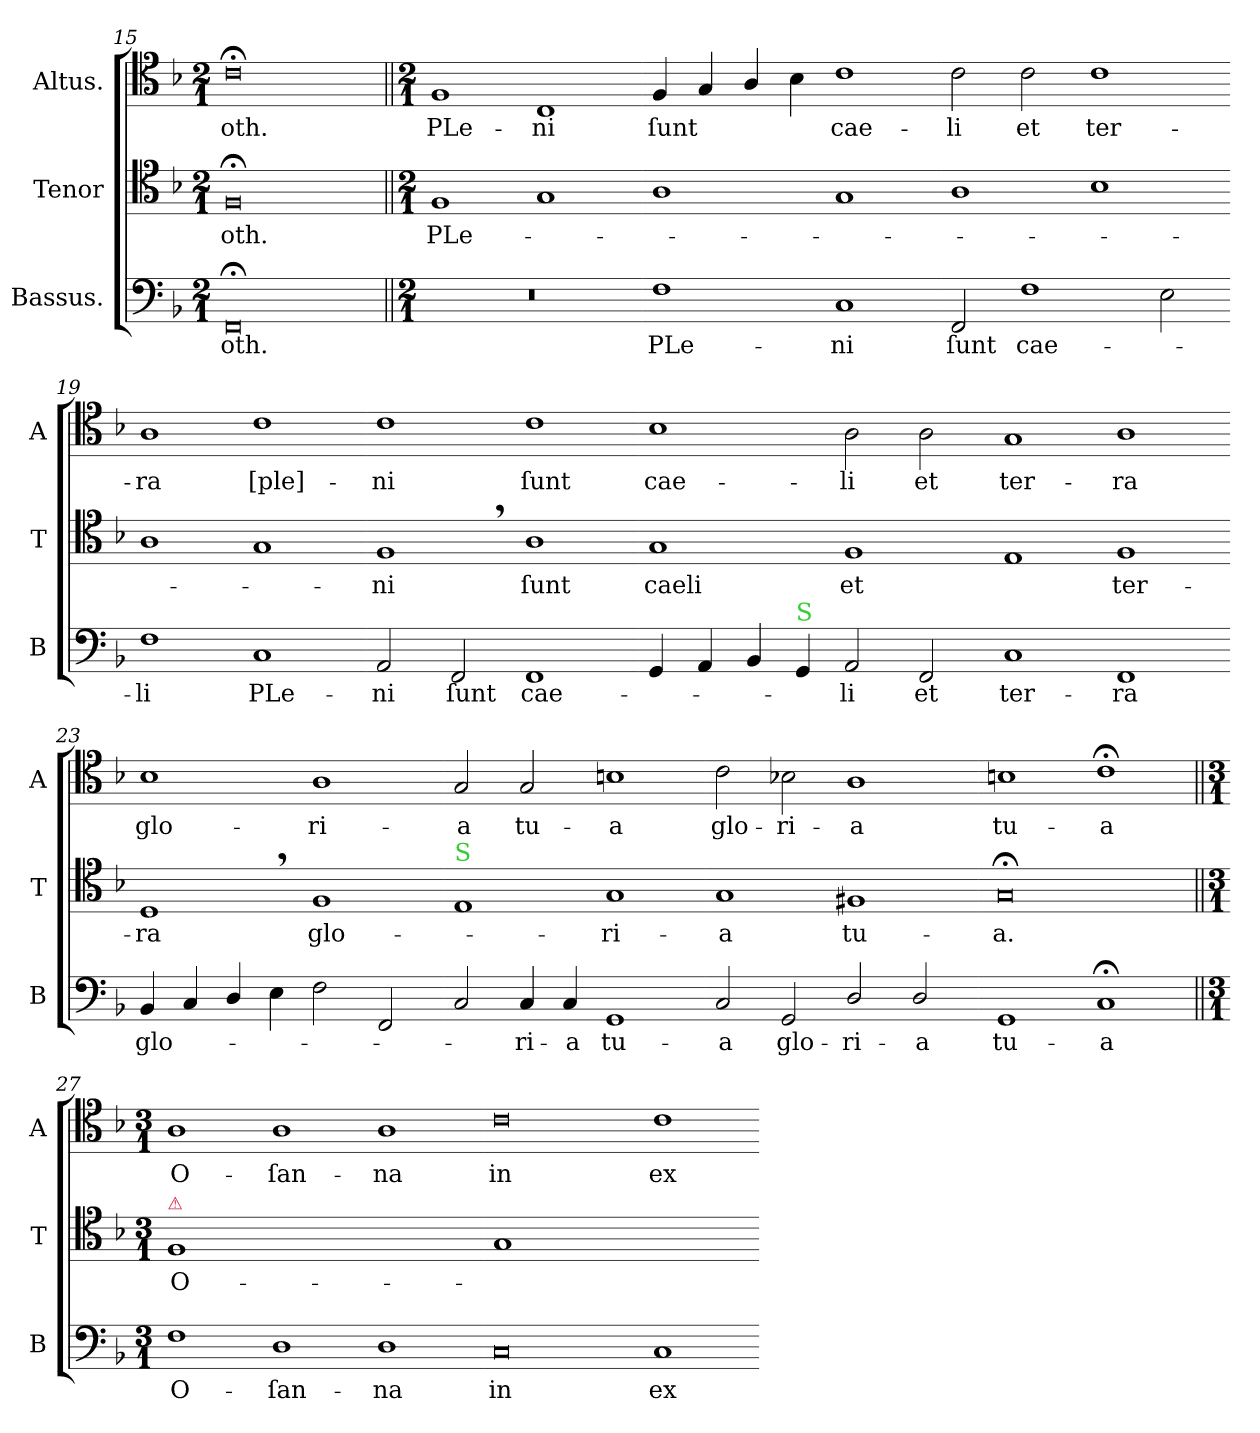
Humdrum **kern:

**kern	**text	**kern	**text	**kern	**text
*part3	*part3	*part2	*part2	*part1	*part1
*staff3	*staff3	*staff2	*staff2	*staff1	*staff1
*I"Bassus.	*	*I"Tenor	*	*I"Altus.	*
*I'B	*	*I'T	*	*I'A	*
*clefF4	*	*clefC4	*	*clefC4	*
*k[b-]	*	*k[b-]	*	*k[b-]	*
*M2/1	*	*M2/1	*	*M2/1	*
=15	=15	=15	=15	=15	=15
0FF;<	-oth.	0F;<	-oth.	0c;	-oth.
=16||	=16||	=16||	=16||	=16||	=16||
*M2/1	*	*M2/1	*	*M2/1	*
0r	.	1F	PLe-	1F	PLe-
.	.	1G	.	1C	-ni
=17-	=17-	=17-	=17-	=17-	=17-
1F	PLe-	1A	.	4F/	ſunt
.	.	.	.	4G/	.
.	.	.	.	4A/	.
.	.	.	.	4B-\	.
1C	-ni	1G	.	1c	cae-
=18-	=18-	=18-	=18-	=18-	=18-
2FF/	ſunt	1A	.	2c\	-li
1F	cae-	.	.	2c\	et
.	.	1B-	.	1c	ter-
2E\	.	.	.	.	.
=19-	=19-	=19-	=19-	=19-	=19-
1F	-li	1A	.	1A	-ra
!	!LO:LY:i	!	!	!	!
1C	PLe-	1G	.	1c	[ple]-
=20-	=20-	=20-	=20-	=20-	=20-
!	!LO:LY:i	!	!	!	!
2AA/	-ni	1F,<	-ni	1c	-ni
!	!LO:LY:i	!	!	!	!
2FF/	ſunt	.	.	.	.
!	!LO:LY:i	!	!	!	!
1FF	cae-	1A	ſunt	1c	ſunt
=21-	=21-	=21-	=21-	=21-	=21-
4GG/	.	1G	caeli	1B-	cae-
4AA/	.	.	.	.	.
4BB-/	.	.	.	.	.
!LO:TX:a:color=limegreen:t=S	!	!	!	!	!
4GG/	.	.	.	.	.
!	!LO:LY:i	!	!	!	!
2AA/	-li	1F	et	2A\	-li
2FF/	et	.	.	2A\	et
=22-	=22-	=22-	=22-	=22-	=22-
1C	ter-	1E	.	1G	ter-
1FF	-ra	1F	ter-	1A	-ra
=23-	=23-	=23-	=23-	=23-	=23-
4BB-/	glo-	1D,<	-ra	1B-	glo-
4C/	.	.	.	.	.
4D/	.	.	.	.	.
4E\	.	.	.	.	.
2F\	.	1F	glo-	1A	-ri-
2FF/	.	.	.	.	.
=24-	=24-	=24-	=24-	=24-	=24-
!	!	!LO:TX:a:color=limegreen:t=S	!	!	!
2C/	.	1E	.	2G/	-a
4C/	-ri-	.	.	2G/	tu-
4C/	-a	.	.	.	.
1GG	tu-	1G	-ri-	1Bn	-a
=25-	=25-	=25-	=25-	=25-	=25-
!	!	!	!	!	!LO:LY:i
2C/	-a	1G	-a	2c\	glo-
!	!LO:LY:i	!	!	!	!LO:LY:i
2GG/	glo-	.	.	2B-X\	-ri-
!	!LO:LY:i	!	!	!	!LO:LY:i
2D/	-ri-	1F#X	tu-	1A	-a
!	!LO:LY:i	!	!	!	!
2D/	-a	.	.	.	.
=26-	=26-	=26-	=26-	=26-	=26-
!	!LO:LY:i	!	!	!	!LO:LY:i
1GG	tu-	0G;<	-a.	1Bn	tu-
!	!LO:LY:i	!	!	!	!LO:LY:i
1C;<	-a	.	.	1c;	-a
=27||	=27||	=27||	=27||	=27||	=27||
*M3/1	*	*M3/1	*	*M3/1	*
!	!	!LO:TX:a:color=crimson:t=⚠	!	!	!
!	!	!LO:N:vis=1	!	!	!
1F	O-	0.F	O-	1A	O-
1D	-ſan-	.	.	1A	-ſan-
1D	-na	.	.	1A	-na
=28-	=28-	=28-	=28-	=28-	=28-
!	!	!LO:N:vis=1	!	!	!
0C	in	0.G	.	0c	in
1C	ex-	.	.	1c	ex-
=-	=-	=-	=-	=-	=-
*-	*-	*-	*-	*-	*-
